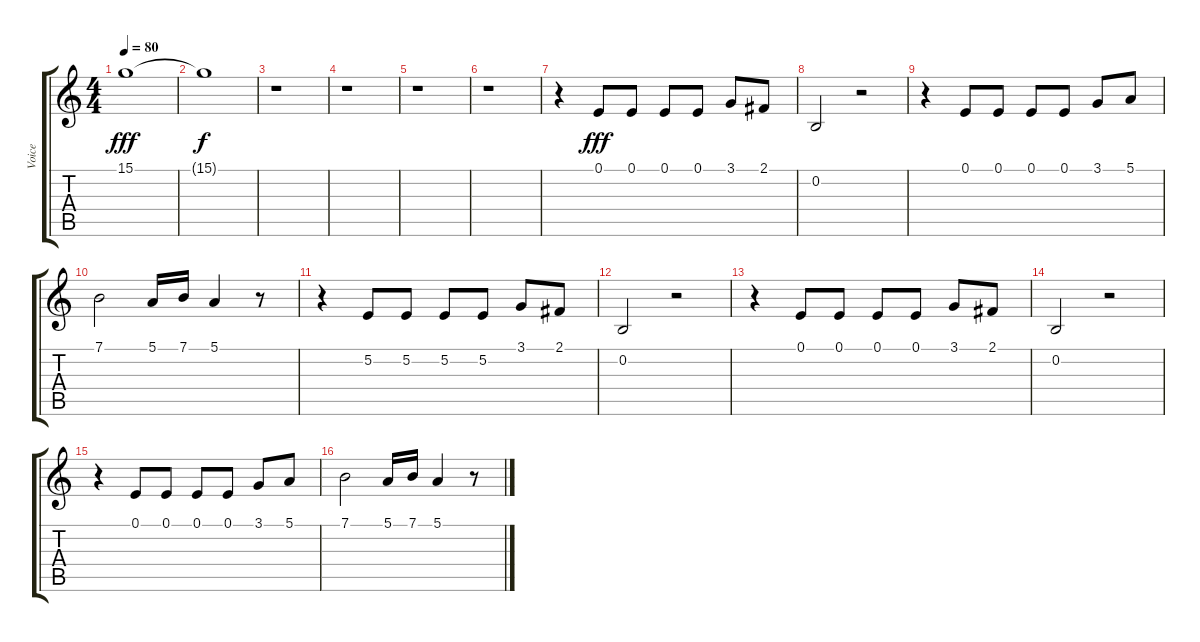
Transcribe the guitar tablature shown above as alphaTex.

\track ("Voice" "Voice") {instrument tenorsax}
\staff {score tabs}
\tuning (E4 B3 G3 D3 A2 E2) {hide}
\ts (4 4)
\tempo 80
\clef g2
\ks c
15.1.1{dy fff} |
15.1{t}.1{dy f} |
r.1 |
r.1 |
r.1 |
r.1 |
r.4 0.1.8{dy fff} 0.1.8 0.1.8 0.1.8 3.1.8 2.1.8 |
0.2.2 r.2 |
r.4 0.1.8 0.1.8 0.1.8 0.1.8 3.1.8 5.1.8 |
7.1.2 5.1.16 7.1.16 5.1.4 r.8 |
r.4 5.2.8 5.2.8 5.2.8 5.2.8 3.1.8 2.1.8 |
0.2.2 r.2 |
r.4 0.1.8 0.1.8 0.1.8 0.1.8 3.1.8 2.1.8 |
0.2.2 r.2 |
r.4 0.1.8 0.1.8 0.1.8 0.1.8 3.1.8 5.1.8 |
7.1.2 5.1.16 7.1.16 5.1.4 r.8
